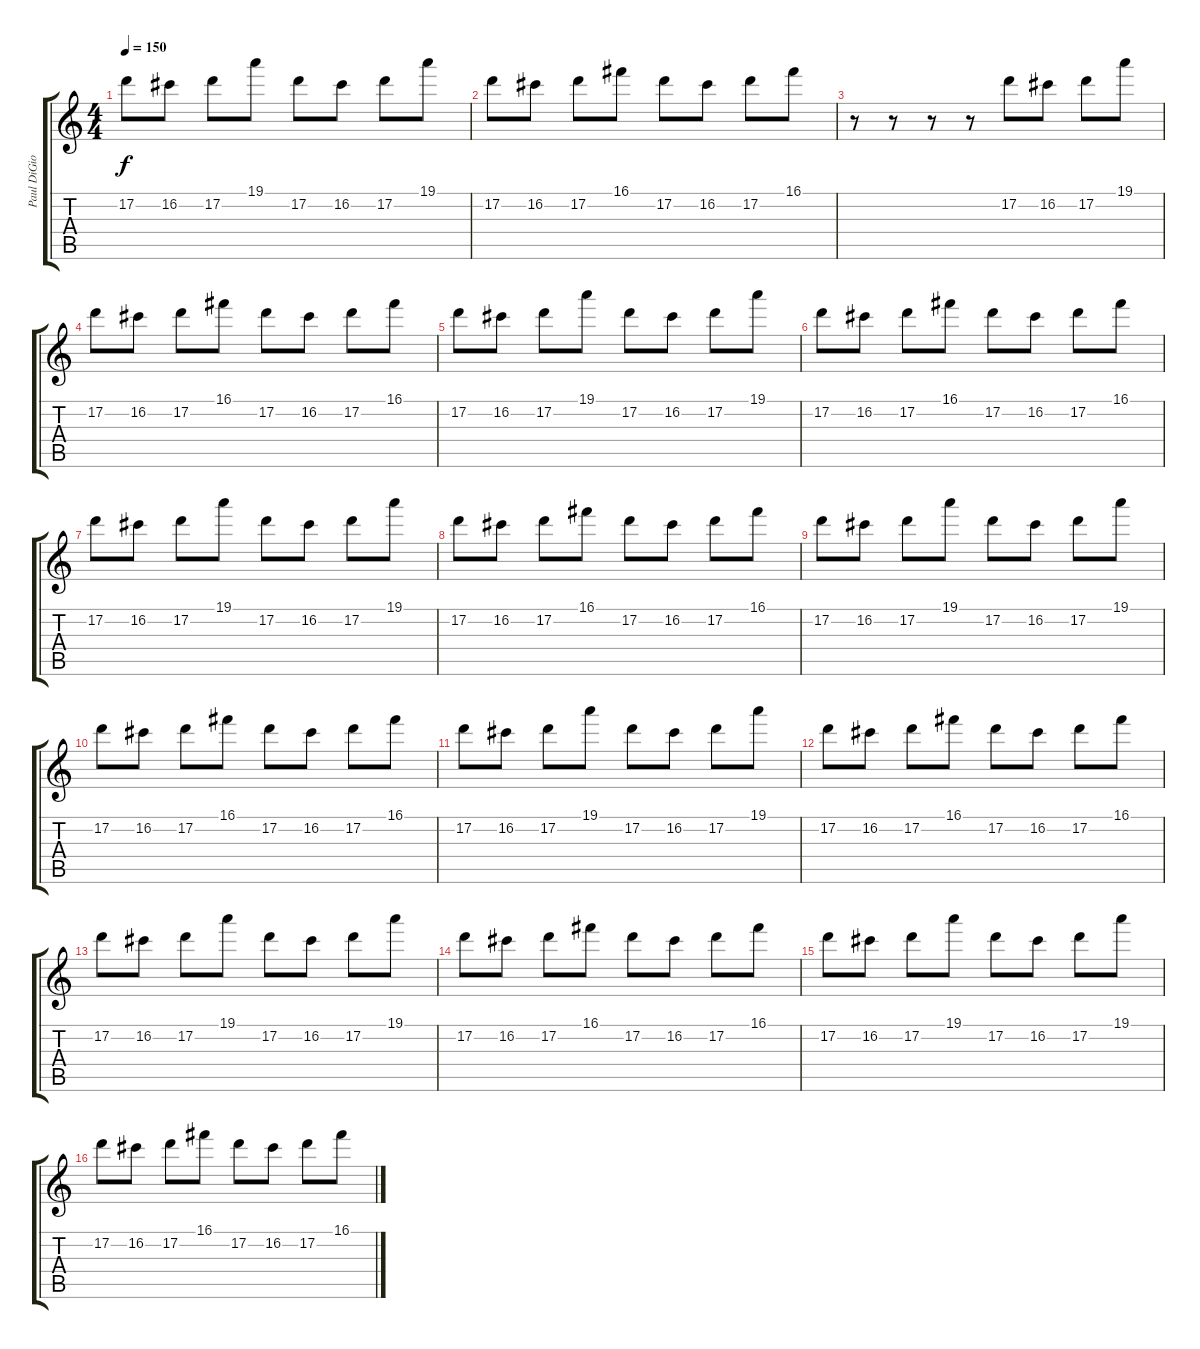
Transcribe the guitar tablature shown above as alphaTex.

\track ("Paul DiGiovanni (Overdub Lead Guitar)" "Paul DiGio") {instrument overdrivenguitar}
\staff {score tabs}
\tuning (D4 A3 Gb3 D3 A2 D2) {hide}
\ts (4 4)
\tempo 150
\clef g2
\ks c
17.2.8{dy f} 16.2.8 17.2.8 19.1.8 17.2.8 16.2.8 17.2.8 19.1.8 |
17.2.8 16.2.8 17.2.8 16.1.8 17.2.8 16.2.8 17.2.8 16.1.8 |
r.8 r.8 r.8 r.8 17.2.8 16.2.8 17.2.8 19.1.8 |
17.2.8 16.2.8 17.2.8 16.1.8 17.2.8 16.2.8 17.2.8 16.1.8 |
17.2.8 16.2.8 17.2.8 19.1.8 17.2.8 16.2.8 17.2.8 19.1.8 |
17.2.8 16.2.8 17.2.8 16.1.8 17.2.8 16.2.8 17.2.8 16.1.8 |
17.2.8 16.2.8 17.2.8 19.1.8 17.2.8 16.2.8 17.2.8 19.1.8 |
17.2.8 16.2.8 17.2.8 16.1.8 17.2.8 16.2.8 17.2.8 16.1.8 |
17.2.8 16.2.8 17.2.8 19.1.8 17.2.8 16.2.8 17.2.8 19.1.8 |
17.2.8 16.2.8 17.2.8 16.1.8 17.2.8 16.2.8 17.2.8 16.1.8 |
17.2.8 16.2.8 17.2.8 19.1.8 17.2.8 16.2.8 17.2.8 19.1.8 |
17.2.8 16.2.8 17.2.8 16.1.8 17.2.8 16.2.8 17.2.8 16.1.8 |
17.2.8 16.2.8 17.2.8 19.1.8 17.2.8 16.2.8 17.2.8 19.1.8 |
17.2.8 16.2.8 17.2.8 16.1.8 17.2.8 16.2.8 17.2.8 16.1.8 |
17.2.8 16.2.8 17.2.8 19.1.8 17.2.8 16.2.8 17.2.8 19.1.8 |
17.2.8 16.2.8 17.2.8 16.1.8 17.2.8 16.2.8 17.2.8 16.1.8
